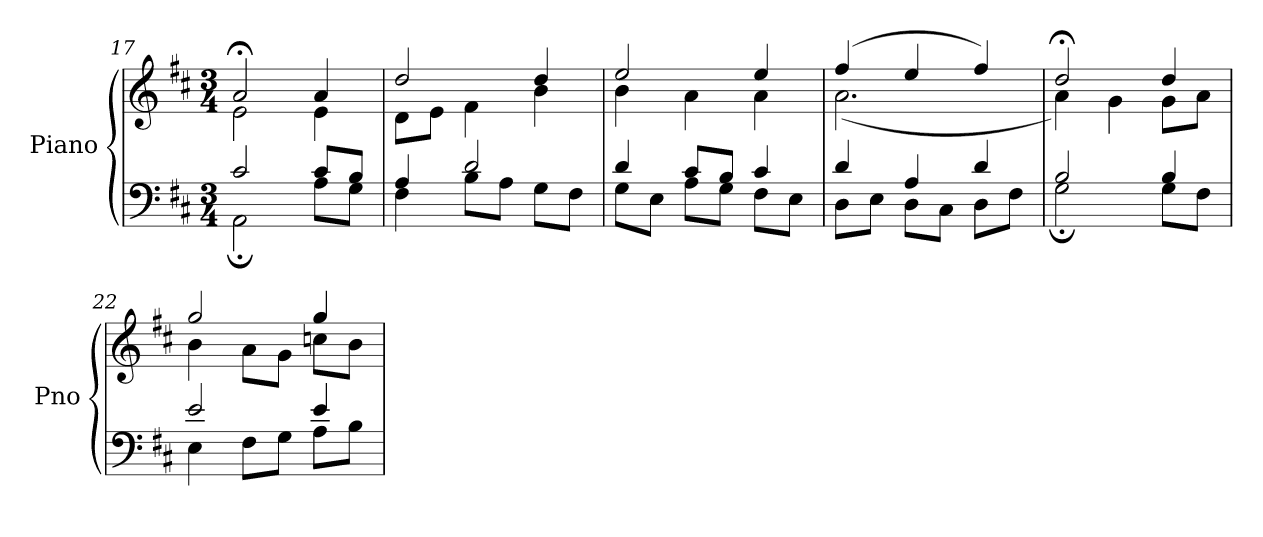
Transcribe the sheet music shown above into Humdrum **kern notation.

**kern	**kern
*part1	*part1
*staff2	*staff1
*I"Piano	*
*I'Pno	*
*clefF4	*clefG2
*k[f#c#]	*k[f#c#]
*M3/4	*M3/4
=17	=17
*^	*^
2c#/	2AA;\	2a;</	2e\
8c#/L	8A\L	4a/	4e\
8B/J	8G\J	.	.
=18	=18	=18	=18
4A/	4F#\	2dd/	8d\L
.	.	.	8e\J
2d/	8B\L	.	4f#\
.	8A\J	.	.
.	8G\L	4dd/	4b\
.	8F#\J	.	.
=19	=19	=19	=19
4d/	8G\L	2ee/	4b\
.	8E\J	.	.
8c#/L	8A\L	.	4a\
8B/J	8G\J	.	.
4c#/	8F#\L	4ee/	4a\
.	8E\J	.	.
=20	=20	=20	=20
4d/	8D\L	(>4ff#/	(<2.a\
.	8E\J	.	.
4A/	8D\L	4ee/	.
.	8C#\J	.	.
4d/	8D\L	4ff#/)	.
.	8F#\J	.	.
=21	=21	=21	=21
2B/	2G;\	2dd;</	4a\)
.	.	.	4g\
4B/	8G\L	4dd/	8g\L
.	8F#\J	.	8a\J
=22	=22	=22	=22
2e/	4E\	2gg/	4b\
.	8F#\L	.	8a\L
.	8G\J	.	8g\J
4e/	8A\L	4gg/	8ccn\L
.	8B\J	.	8b\J
*v	*v	*	*
*	*v	*v
=	=
*-	*-
